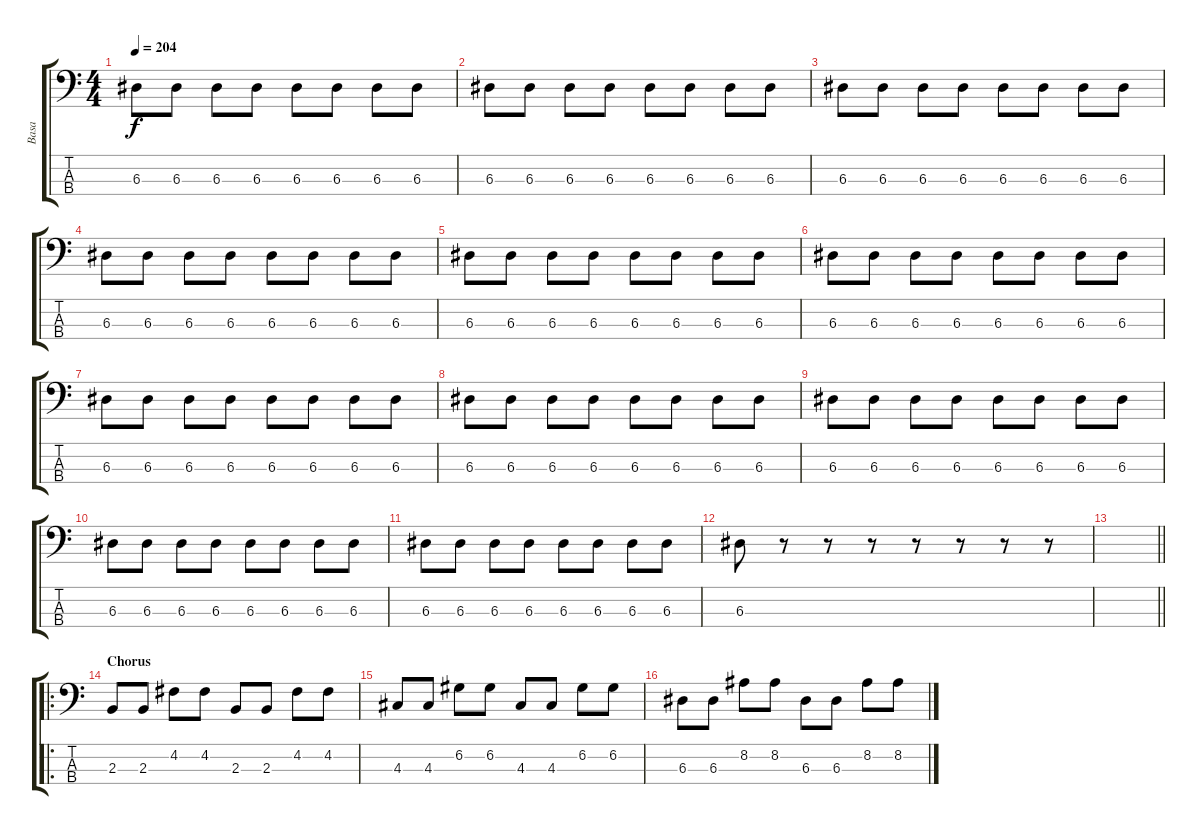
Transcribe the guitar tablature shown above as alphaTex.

\track ("Basa" "Basa") {instrument electricbasspick}
\staff {score tabs}
\tuning (G2 D2 A1 E1) {hide}
\ts (4 4)
\tempo 204
\clef f4
\ks c
6.3.8{dy f} 6.3.8 6.3.8 6.3.8 6.3.8 6.3.8 6.3.8 6.3.8 |
6.3.8 6.3.8 6.3.8 6.3.8 6.3.8 6.3.8 6.3.8 6.3.8 |
6.3.8 6.3.8 6.3.8 6.3.8 6.3.8 6.3.8 6.3.8 6.3.8 |
6.3.8 6.3.8 6.3.8 6.3.8 6.3.8 6.3.8 6.3.8 6.3.8 |
6.3.8 6.3.8 6.3.8 6.3.8 6.3.8 6.3.8 6.3.8 6.3.8 |
6.3.8 6.3.8 6.3.8 6.3.8 6.3.8 6.3.8 6.3.8 6.3.8 |
6.3.8 6.3.8 6.3.8 6.3.8 6.3.8 6.3.8 6.3.8 6.3.8 |
6.3.8 6.3.8 6.3.8 6.3.8 6.3.8 6.3.8 6.3.8 6.3.8 |
6.3.8 6.3.8 6.3.8 6.3.8 6.3.8 6.3.8 6.3.8 6.3.8 |
6.3.8 6.3.8 6.3.8 6.3.8 6.3.8 6.3.8 6.3.8 6.3.8 |
6.3.8 6.3.8 6.3.8 6.3.8 6.3.8 6.3.8 6.3.8 6.3.8 |
6.3.8 r.8 r.8 r.8 r.8 r.8 r.8 r.8 |
\barLineRight lightlight
|
\ro
\section ("" "Chorus")
2.3.8 2.3.8 4.2.8 4.2.8 2.3.8 2.3.8 4.2.8 4.2.8 |
4.3.8 4.3.8 6.2.8 6.2.8 4.3.8 4.3.8 6.2.8 6.2.8 |
6.3.8 6.3.8 8.2.8 8.2.8 6.3.8 6.3.8 8.2.8 8.2.8
